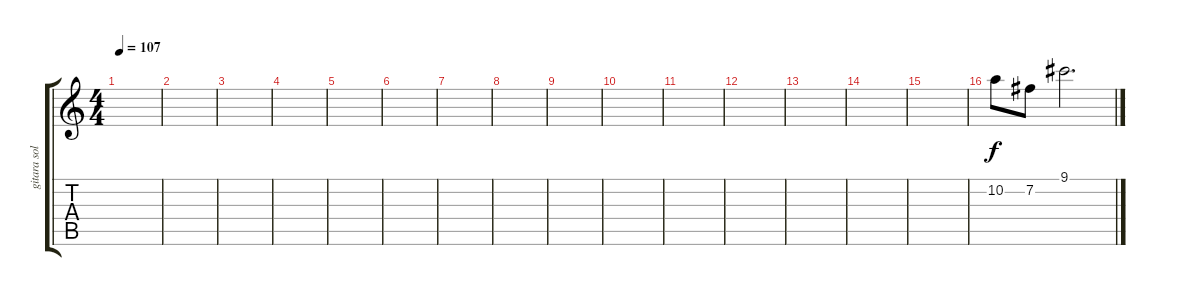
\track ("gitara solo" "gitara sol") {instrument overdrivenguitar}
\staff {score tabs}
\tuning (E4 B3 G3 D3 A2 E2) {hide}
\ts (4 4)
\tempo 107
\clef g2
\ks c
|
|
|
|
|
|
|
|
|
|
|
|
|
|
|
10.2.8 7.2.8 9.1.2{d}
